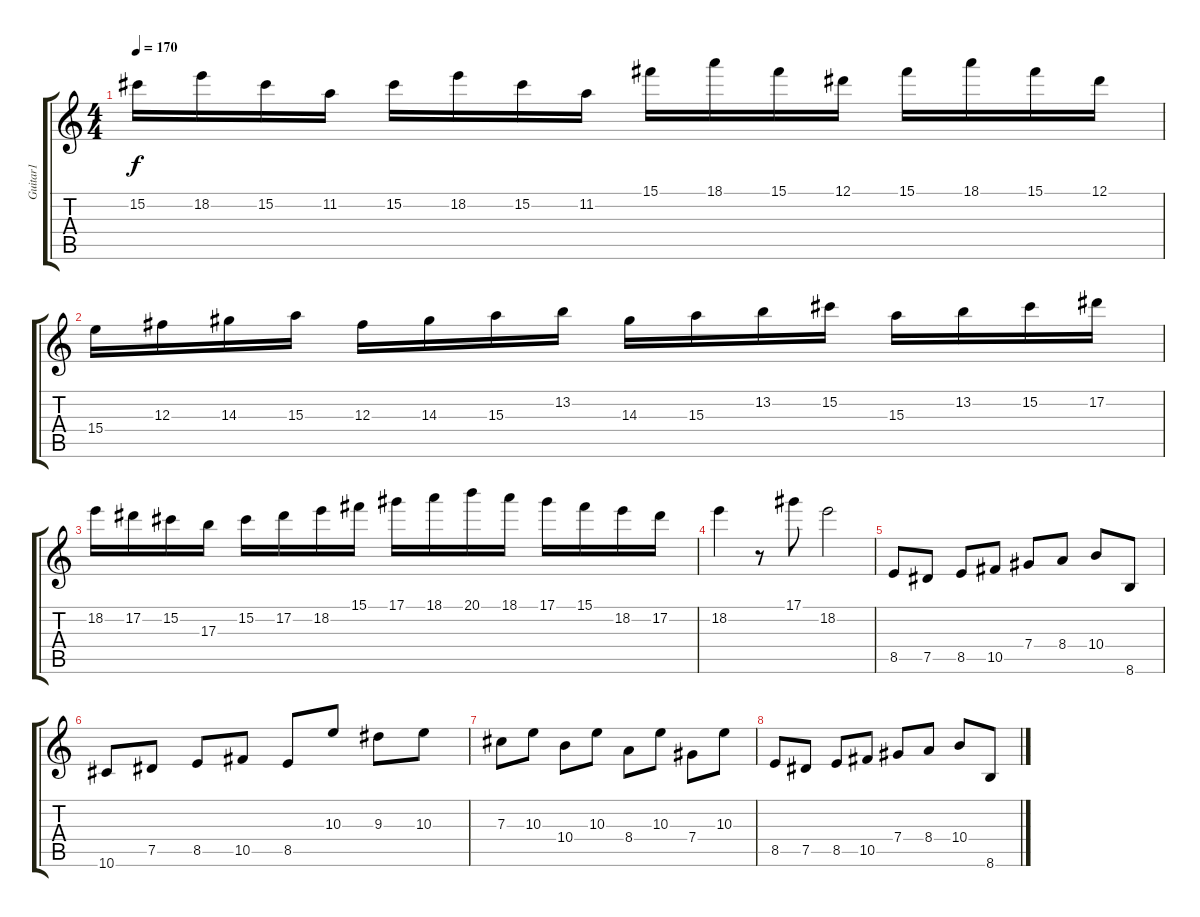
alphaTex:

\track ("Guitar1" "Guitar1") {instrument overdrivenguitar}
\staff {score tabs}
\tuning (Eb4 Bb3 Gb3 Db3 Ab2 Eb2) {hide}
\ts (4 4)
\tempo 170
\clef g2
\ks c
15.2.16{dy f} 18.2.16 15.2.16 11.2.16 15.2.16 18.2.16 15.2.16 11.2.16 15.1.16 18.1.16 15.1.16 12.1.16 15.1.16 18.1.16 15.1.16 12.1.16 |
15.4.16 12.3.16 14.3.16 15.3.16 12.3.16 14.3.16 15.3.16 13.2.16 14.3.16 15.3.16 13.2.16 15.2.16 15.3.16 13.2.16 15.2.16 17.2.16 |
18.2.16 17.2.16 15.2.16 17.3.16 15.2.16 17.2.16 18.2.16 15.1.16 17.1.16 18.1.16 20.1.16 18.1.16 17.1.16 15.1.16 18.2.16 17.2.16 |
18.2.4 r.8 17.1.8 18.2.2 |
8.5.8 7.5.8 8.5.8 10.5.8 7.4.8 8.4.8 10.4.8 8.6.8 |
10.6.8 7.5.8 8.5.8 10.5.8 8.5.8 10.3.8 9.3.8 10.3.8 |
7.3.8 10.3.8 10.4.8 10.3.8 8.4.8 10.3.8 7.4.8 10.3.8 |
8.5.8 7.5.8 8.5.8 10.5.8 7.4.8 8.4.8 10.4.8 8.6.8
